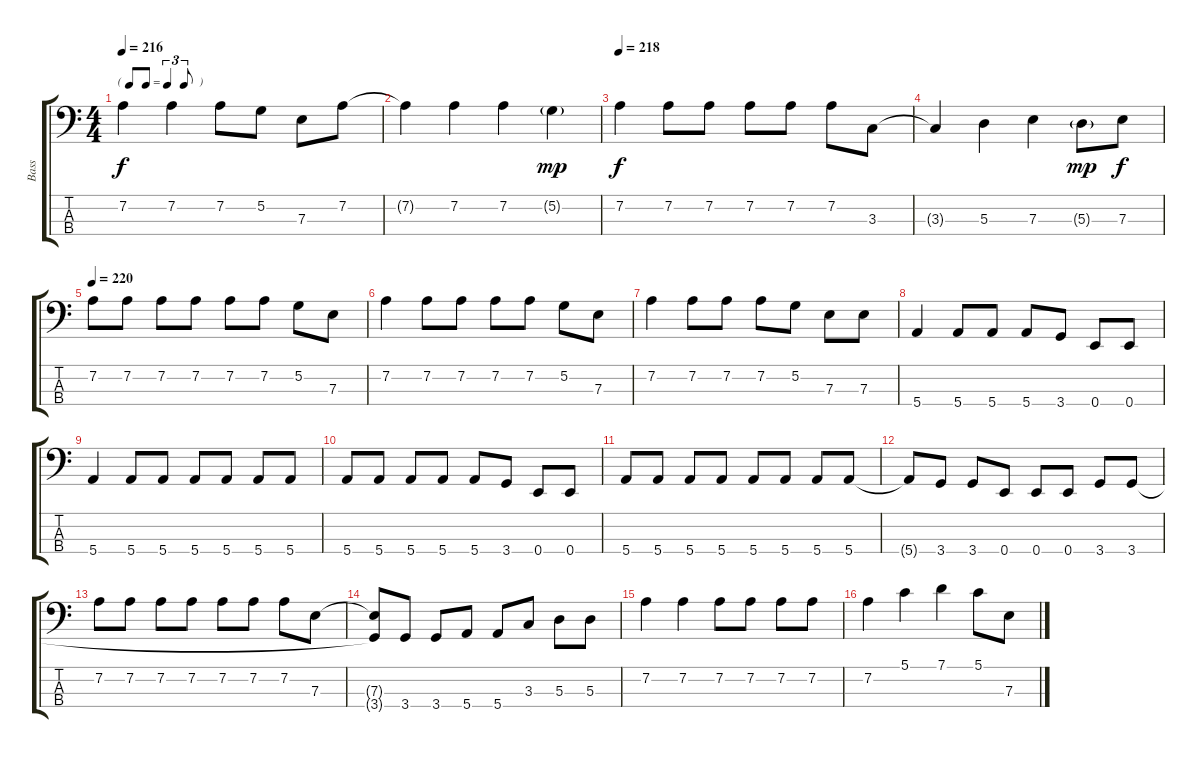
\track ("Bass" "Bass") {instrument electricbassfinger}
\staff {score tabs}
\tuning (G2 D2 A1 E1) {hide}
\ts (4 4)
\tf triplet8th
\tempo 216
\clef f4
\ks c
7.2.4{dy f} 7.2.4 7.2.8 5.2.8 7.3.8 7.2.8 |
7.2{t}.4 7.2.4 7.2.4 5.2{g}.4{dy mp} |
\tempo 218
7.2.4{dy f} 7.2.8 7.2.8 7.2.8 7.2.8 7.2.8 3.3.8 |
3.3{t}.4 5.3.4 7.3.4 5.3{g}.8{dy mp} 7.3.8{dy f} |
\tempo 220
7.2.8 7.2.8 7.2.8 7.2.8 7.2.8 7.2.8 5.2.8 7.3.8 |
7.2.4 7.2.8 7.2.8 7.2.8 7.2.8 5.2.8 7.3.8 |
7.2.4 7.2.8 7.2.8 7.2.8 5.2.8 7.3.8 7.3.8 |
5.4.4 5.4.8 5.4.8 5.4.8 3.4.8 0.4.8 0.4.8 |
5.4.4 5.4.8 5.4.8 5.4.8 5.4.8 5.4.8 5.4.8 |
5.4.8 5.4.8 5.4.8 5.4.8 5.4.8 3.4.8 0.4.8 0.4.8 |
5.4.8 5.4.8 5.4.8 5.4.8 5.4.8 5.4.8 5.4.8 5.4.8 |
5.4{t}.8 3.4.8 3.4.8 0.4.8 0.4.8 0.4.8 3.4.8 3.4.8 |
7.2.8 7.2.8 7.2.8 7.2.8 7.2.8 7.2.8 7.2.8 7.3.8 |
(7.3{t} 3.4{t}).8 3.4.8 3.4.8 5.4.8 5.4.8 3.3.8 5.3.8 5.3.8 |
7.2.4 7.2.4 7.2.8 7.2.8 7.2.8 7.2.8 |
7.2.4 5.1.4 7.1.4 5.1.8 7.3.8
